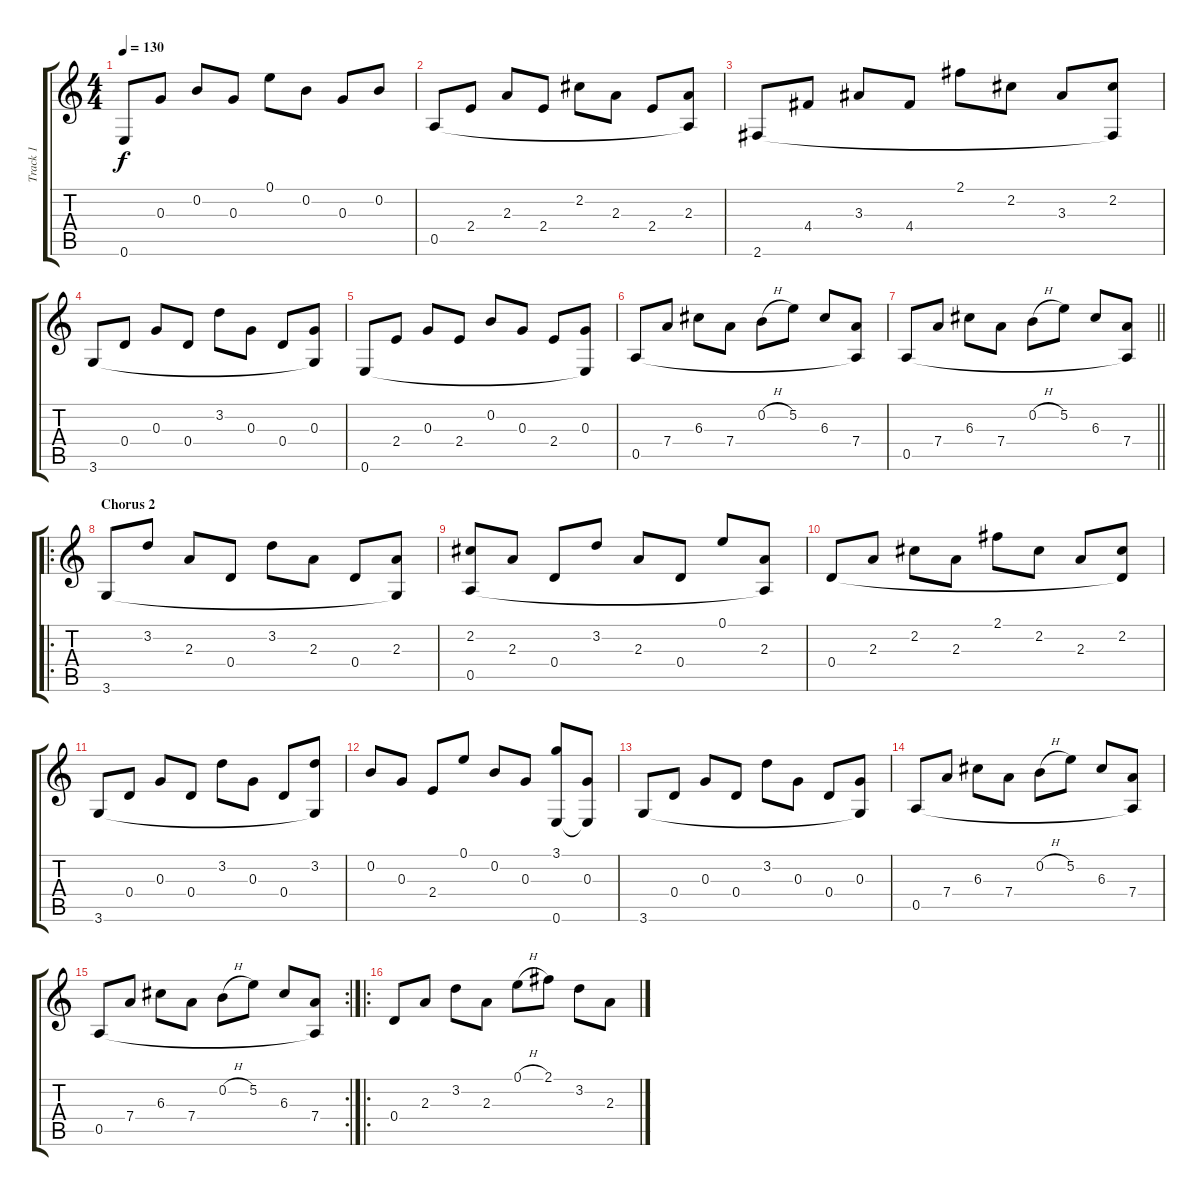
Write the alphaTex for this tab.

\track ("Track 1" "Track 1") {instrument acousticguitarsteel}
\staff {score tabs}
\tuning (E4 B3 G3 D3 A2 E2) {hide}
\ts (4 4)
\tempo 130
\clef g2
\ks c
0.6.8{dy f} 0.3.8 0.2.8 0.3.8 0.1.8 0.2.8 0.3.8 0.2.8 |
0.5.8 2.4.8 2.3.8 2.4.8 2.2.8 2.3.8 2.4.8 (2.3 0.5{t}).8 |
2.6.8 4.4.8 3.3.8 4.4.8 2.1.8 2.2.8 3.3.8 (2.2 2.6{t}).8 |
3.6.8 0.4.8 0.3.8 0.4.8 3.2.8 0.3.8 0.4.8 (0.3 3.6{t}).8 |
0.6.8 2.4.8 0.3.8 2.4.8 0.2.8 0.3.8 2.4.8 (0.3 0.6{t}).8 |
0.5.8 7.4.8 6.3.8 7.4.8 0.2{h}.8 5.2.8 6.3.8 (7.4 0.5{t}).8 |
\barLineRight lightlight
0.5.8 7.4.8 6.3.8 7.4.8 0.2{h}.8 5.2.8 6.3.8 (7.4 0.5{t}).8 |
\ro
\section ("" "Chorus 2")
3.6.8 3.2.8 2.3.8 0.4.8 3.2.8 2.3.8 0.4.8 (2.3 3.6{t}).8 |
(2.2 0.5).8 2.3.8 0.4.8 3.2.8 2.3.8 0.4.8 0.1.8 (2.3 0.5{t}).8 |
0.4.8 2.3.8 2.2.8 2.3.8 2.1.8 2.2.8 2.3.8 (2.2 0.4{t}).8 |
3.6.8 0.4.8 0.3.8 0.4.8 3.2.8 0.3.8 0.4.8 (3.2 3.6{t}).8 |
0.2.8 0.3.8 2.4.8 0.1.8 0.2.8 0.3.8 (3.1 0.6).8 (0.3 0.6{t}).8 |
3.6.8 0.4.8 0.3.8 0.4.8 3.2.8 0.3.8 0.4.8 (0.3 3.6{t}).8 |
0.5.8 7.4.8 6.3.8 7.4.8 0.2{h}.8 5.2.8 6.3.8 (7.4 0.5{t}).8 |
\rc 2
0.5.8 7.4.8 6.3.8 7.4.8 0.2{h}.8 5.2.8 6.3.8 (7.4 0.5{t}).8 |
\ro
0.4.8 2.3.8 3.2.8 2.3.8 0.1{h}.8 2.1.8 3.2.8 2.3.8
